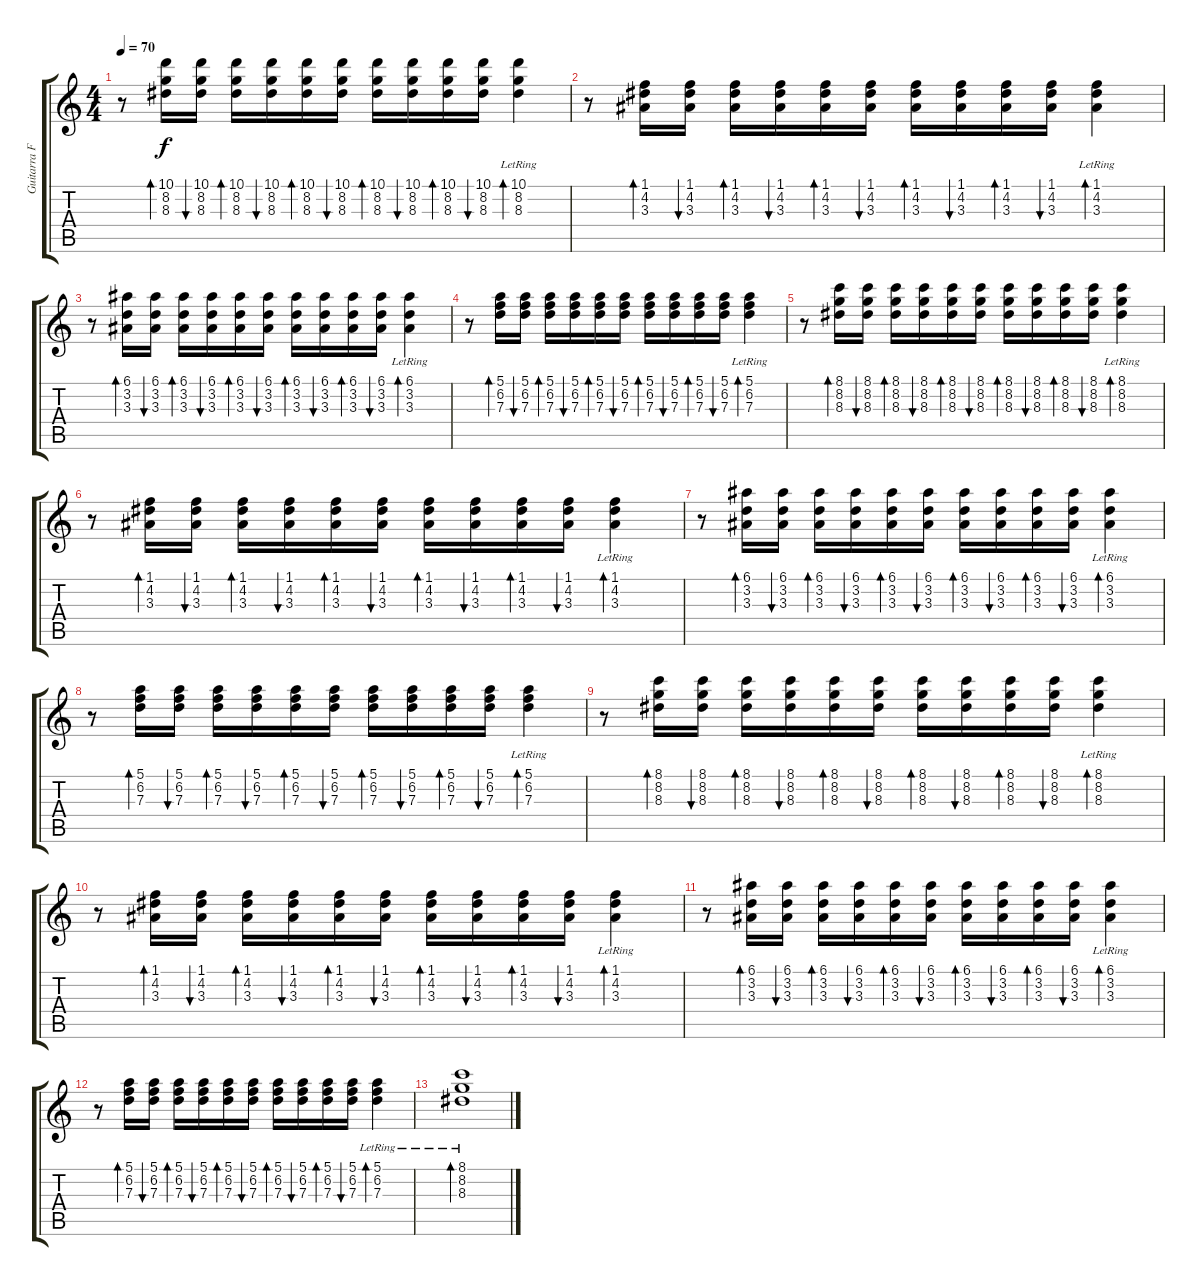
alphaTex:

\track ("Guitarra Fade in / out" "Guitarra F") {instrument banjo}
\staff {score tabs}
\tuning (E4 B3 G3 D3 A2 E2) {hide}
\displaytranspose 12
\ts (4 4)
\tempo 70
\clef g2
\ks c
r.8{dy f volume 3} (10.1 8.2 8.3).16{bd 60} (10.1 8.2 8.3).16{bu 60} (10.1 8.2 8.3).16{bd 60 volume 5} (10.1 8.2 8.3).16{bu 60} (10.1 8.2 8.3).16{bd 60 volume 8} (10.1 8.2 8.3).16{bu 60} (10.1 8.2 8.3).16{bd 60 volume 9} (10.1 8.2 8.3).16{bu 60} (10.1 8.2 8.3).16{bd 60} (10.1 8.2 8.3).16{bu 60 volume 8} (10.1{lr} 8.2{lr} 8.3{lr}).4{bd 60 volume 4} |
r.8{volume 3} (1.1 4.2 3.3).16{bd 60} (1.1 4.2 3.3).16{bu 60} (1.1 4.2 3.3).16{bd 60 volume 5} (1.1 4.2 3.3).16{bu 60} (1.1 4.2 3.3).16{bd 60 volume 8} (1.1 4.2 3.3).16{bu 60} (1.1 4.2 3.3).16{bd 60 volume 9} (1.1 4.2 3.3).16{bu 60} (1.1 4.2 3.3).16{bd 60} (1.1 4.2 3.3).16{bu 60 volume 8} (1.1{lr} 4.2{lr} 3.3{lr}).4{bd 60 volume 4} |
r.8{volume 3} (6.1 3.2 3.3).16{bd 60} (6.1 3.2 3.3).16{bu 60} (6.1 3.2 3.3).16{bd 60 volume 5} (6.1 3.2 3.3).16{bu 60} (6.1 3.2 3.3).16{bd 60 volume 8} (6.1 3.2 3.3).16{bu 60} (6.1 3.2 3.3).16{bd 60 volume 9} (6.1 3.2 3.3).16{bu 60} (6.1 3.2 3.3).16{bd 60} (6.1 3.2 3.3).16{bu 60 volume 8} (6.1{lr} 3.2{lr} 3.3{lr}).4{bd 60 volume 4} |
r.8{volume 3} (5.1 6.2 7.3).16{bd 60} (5.1 6.2 7.3).16{bu 60} (5.1 6.2 7.3).16{bd 60 volume 5} (5.1 6.2 7.3).16{bu 60} (5.1 6.2 7.3).16{bd 60 volume 8} (5.1 6.2 7.3).16{bu 60} (5.1 6.2 7.3).16{bd 60 volume 9} (5.1 6.2 7.3).16{bu 60} (5.1 6.2 7.3).16{bd 60} (5.1 6.2 7.3).16{bu 60 volume 8} (5.1{lr} 6.2{lr} 7.3{lr}).4{bd 60 volume 4} |
r.8{volume 3} (8.1 8.2 8.3).16{bd 60} (8.1 8.2 8.3).16{bu 60} (8.1 8.2 8.3).16{bd 60 volume 5} (8.1 8.2 8.3).16{bu 60} (8.1 8.2 8.3).16{bd 60 volume 8} (8.1 8.2 8.3).16{bu 60} (8.1 8.2 8.3).16{bd 60 volume 9} (8.1 8.2 8.3).16{bu 60} (8.1 8.2 8.3).16{bd 60} (8.1 8.2 8.3).16{bu 60 volume 8} (8.1{lr} 8.2{lr} 8.3{lr}).4{bd 60 volume 4} |
r.8{volume 3} (1.1 4.2 3.3).16{bd 60} (1.1 4.2 3.3).16{bu 60} (1.1 4.2 3.3).16{bd 60 volume 5} (1.1 4.2 3.3).16{bu 60} (1.1 4.2 3.3).16{bd 60 volume 8} (1.1 4.2 3.3).16{bu 60} (1.1 4.2 3.3).16{bd 60 volume 9} (1.1 4.2 3.3).16{bu 60} (1.1 4.2 3.3).16{bd 60} (1.1 4.2 3.3).16{bu 60 volume 8} (1.1{lr} 4.2{lr} 3.3{lr}).4{bd 60 volume 4} |
r.8{volume 3} (6.1 3.2 3.3).16{bd 60} (6.1 3.2 3.3).16{bu 60} (6.1 3.2 3.3).16{bd 60 volume 5} (6.1 3.2 3.3).16{bu 60} (6.1 3.2 3.3).16{bd 60 volume 8} (6.1 3.2 3.3).16{bu 60} (6.1 3.2 3.3).16{bd 60 volume 9} (6.1 3.2 3.3).16{bu 60} (6.1 3.2 3.3).16{bd 60} (6.1 3.2 3.3).16{bu 60 volume 8} (6.1{lr} 3.2{lr} 3.3{lr}).4{bd 60 volume 4} |
r.8{volume 3} (5.1 6.2 7.3).16{bd 60} (5.1 6.2 7.3).16{bu 60} (5.1 6.2 7.3).16{bd 60 volume 5} (5.1 6.2 7.3).16{bu 60} (5.1 6.2 7.3).16{bd 60 volume 8} (5.1 6.2 7.3).16{bu 60} (5.1 6.2 7.3).16{bd 60 volume 9} (5.1 6.2 7.3).16{bu 60} (5.1 6.2 7.3).16{bd 60} (5.1 6.2 7.3).16{bu 60 volume 8} (5.1{lr} 6.2{lr} 7.3{lr}).4{bd 60 volume 4} |
r.8{volume 3} (8.1 8.2 8.3).16{bd 60} (8.1 8.2 8.3).16{bu 60} (8.1 8.2 8.3).16{bd 60 volume 5} (8.1 8.2 8.3).16{bu 60} (8.1 8.2 8.3).16{bd 60 volume 8} (8.1 8.2 8.3).16{bu 60} (8.1 8.2 8.3).16{bd 60 volume 9} (8.1 8.2 8.3).16{bu 60} (8.1 8.2 8.3).16{bd 60} (8.1 8.2 8.3).16{bu 60 volume 8} (8.1{lr} 8.2{lr} 8.3{lr}).4{bd 60 volume 4} |
r.8{volume 3} (1.1 4.2 3.3).16{bd 60} (1.1 4.2 3.3).16{bu 60} (1.1 4.2 3.3).16{bd 60 volume 5} (1.1 4.2 3.3).16{bu 60} (1.1 4.2 3.3).16{bd 60 volume 8} (1.1 4.2 3.3).16{bu 60} (1.1 4.2 3.3).16{bd 60 volume 9} (1.1 4.2 3.3).16{bu 60} (1.1 4.2 3.3).16{bd 60} (1.1 4.2 3.3).16{bu 60 volume 8} (1.1{lr} 4.2{lr} 3.3{lr}).4{bd 60 volume 4} |
r.8{volume 3} (6.1 3.2 3.3).16{bd 60} (6.1 3.2 3.3).16{bu 60} (6.1 3.2 3.3).16{bd 60 volume 5} (6.1 3.2 3.3).16{bu 60} (6.1 3.2 3.3).16{bd 60 volume 8} (6.1 3.2 3.3).16{bu 60} (6.1 3.2 3.3).16{bd 60 volume 9} (6.1 3.2 3.3).16{bu 60} (6.1 3.2 3.3).16{bd 60} (6.1 3.2 3.3).16{bu 60 volume 8} (6.1{lr} 3.2{lr} 3.3{lr}).4{bd 60 volume 4} |
r.8{volume 3} (5.1 6.2 7.3).16{bd 60} (5.1 6.2 7.3).16{bu 60} (5.1 6.2 7.3).16{bd 60 volume 5} (5.1 6.2 7.3).16{bu 60} (5.1 6.2 7.3).16{bd 60 volume 8} (5.1 6.2 7.3).16{bu 60} (5.1 6.2 7.3).16{bd 60 volume 9} (5.1 6.2 7.3).16{bu 60} (5.1 6.2 7.3).16{bd 60} (5.1 6.2 7.3).16{bu 60 volume 8} (5.1{lr} 6.2{lr} 7.3{lr}).4{bd 60 volume 4} |
(8.1{lr} 8.2{lr} 8.3{lr}).1{bd 60}
